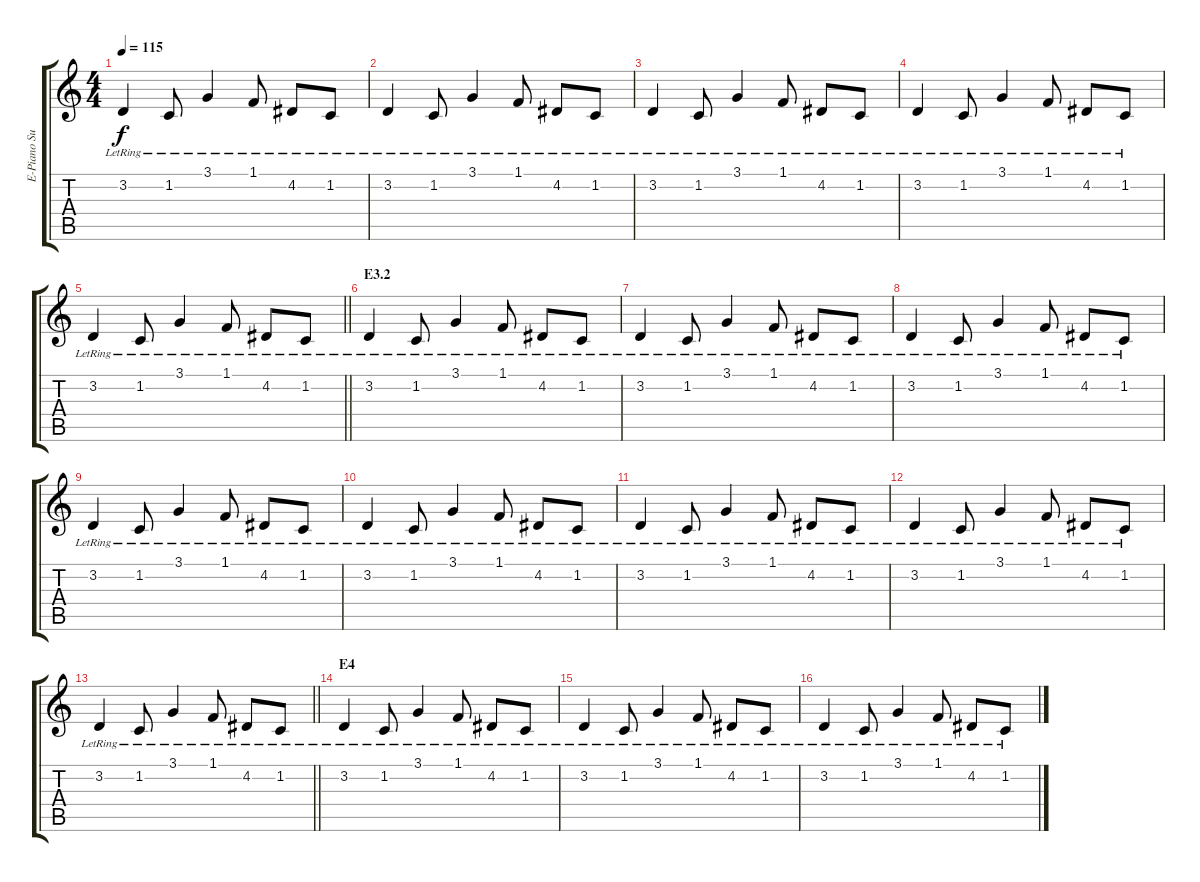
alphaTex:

\track ("E-Piano Sustain" "E-Piano Su") {instrument honkytonkpiano}
\staff {score tabs}
\tuning (E4 B3 G3 D3 A2 E2) {hide}
\ts (4 4)
\tempo 115
\clef g2
\ks c
3.2{lr}.4{dy f} 1.2{lr}.8 3.1{lr}.4 1.1{lr}.8 4.2{lr}.8 1.2{lr}.8 |
3.2{lr}.4 1.2{lr}.8 3.1{lr}.4 1.1{lr}.8 4.2{lr}.8 1.2{lr}.8 |
3.2{lr}.4 1.2{lr}.8 3.1{lr}.4 1.1{lr}.8 4.2{lr}.8 1.2{lr}.8 |
3.2{lr}.4 1.2{lr}.8 3.1{lr}.4 1.1{lr}.8 4.2{lr}.8 1.2{lr}.8 |
\barLineRight lightlight
3.2{lr}.4 1.2{lr}.8 3.1{lr}.4 1.1{lr}.8 4.2{lr}.8 1.2{lr}.8 |
\section ("" "E3.2")
3.2{lr}.4 1.2{lr}.8 3.1{lr}.4 1.1{lr}.8 4.2{lr}.8 1.2{lr}.8 |
3.2{lr}.4 1.2{lr}.8 3.1{lr}.4 1.1{lr}.8 4.2{lr}.8 1.2{lr}.8 |
3.2{lr}.4 1.2{lr}.8 3.1{lr}.4 1.1{lr}.8 4.2{lr}.8 1.2{lr}.8 |
3.2{lr}.4 1.2{lr}.8 3.1{lr}.4 1.1{lr}.8 4.2{lr}.8 1.2{lr}.8 |
3.2{lr}.4 1.2{lr}.8 3.1{lr}.4 1.1{lr}.8 4.2{lr}.8 1.2{lr}.8 |
3.2{lr}.4 1.2{lr}.8 3.1{lr}.4 1.1{lr}.8 4.2{lr}.8 1.2{lr}.8 |
3.2{lr}.4 1.2{lr}.8 3.1{lr}.4 1.1{lr}.8 4.2{lr}.8 1.2{lr}.8 |
\barLineRight lightlight
3.2{lr}.4 1.2{lr}.8 3.1{lr}.4 1.1{lr}.8 4.2{lr}.8 1.2{lr}.8 |
\section ("" "E4")
3.2{lr}.4 1.2{lr}.8 3.1{lr}.4 1.1{lr}.8 4.2{lr}.8 1.2{lr}.8 |
3.2{lr}.4 1.2{lr}.8 3.1{lr}.4 1.1{lr}.8 4.2{lr}.8 1.2{lr}.8 |
3.2{lr}.4 1.2{lr}.8 3.1{lr}.4 1.1{lr}.8 4.2{lr}.8 1.2{lr}.8
